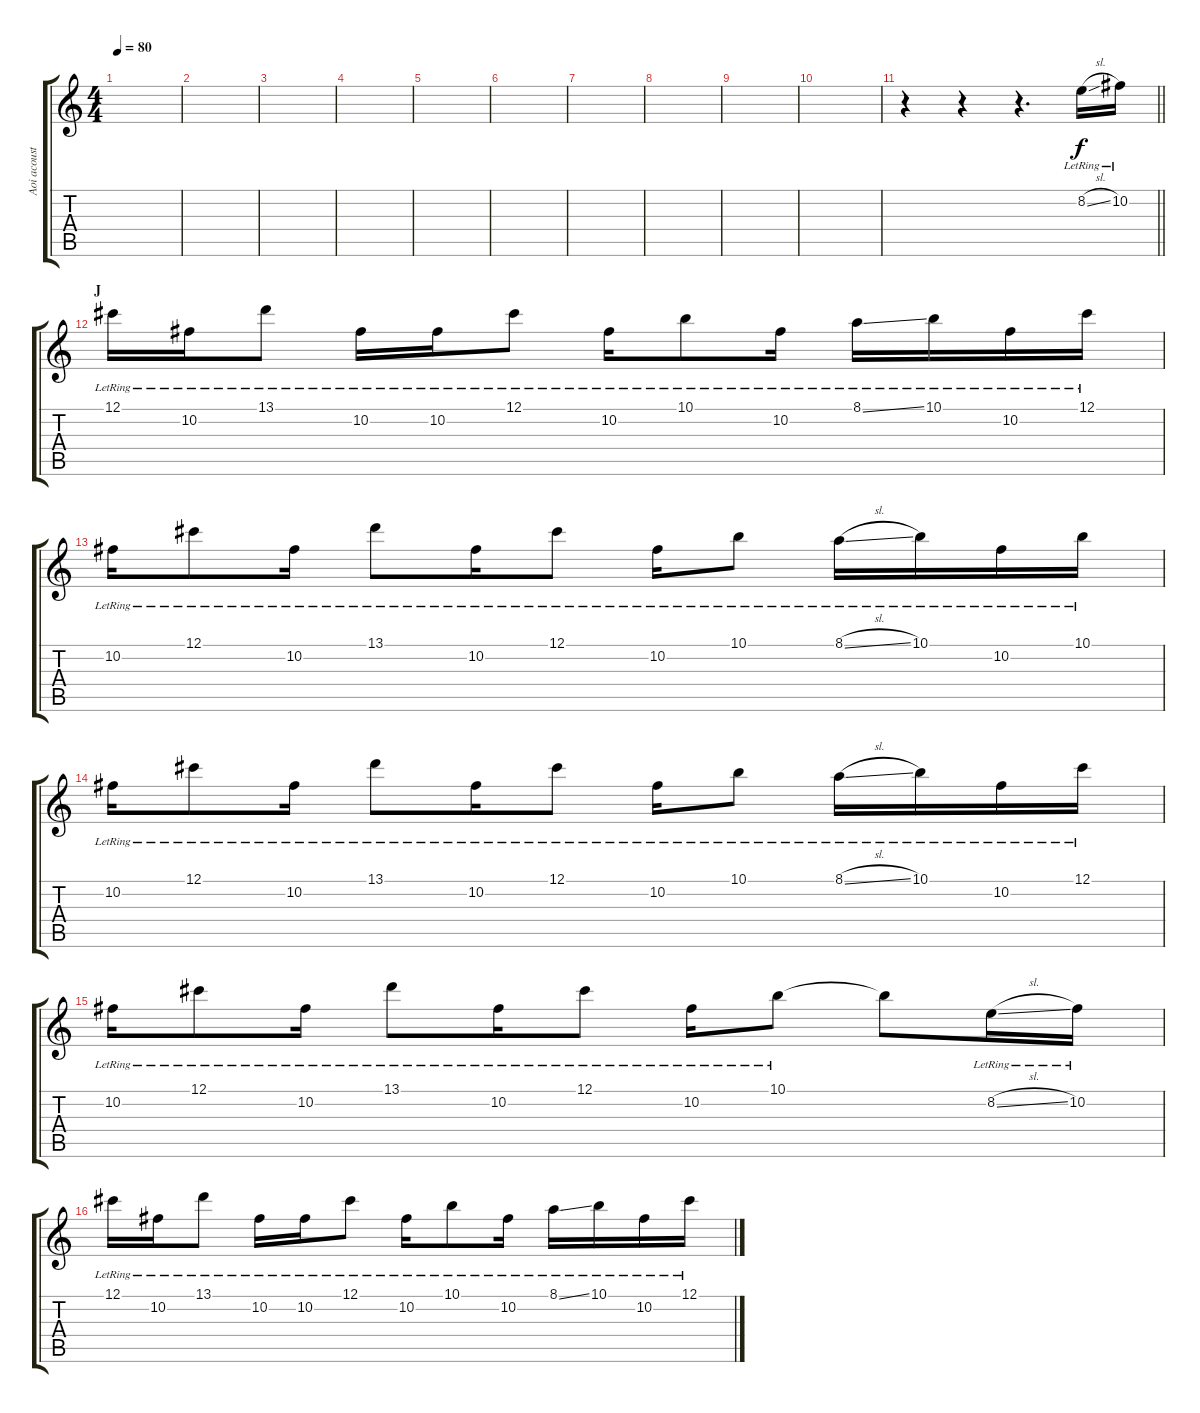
\track ("Aoi acoustic" "Aoi acoust") {instrument acousticguitarsteel}
\staff {score tabs}
\tuning (Db4 Ab3 E3 B2 Gb2 B1) {hide}
\ts (4 4)
\tempo 80
\clef g2
\ks c
|
|
|
|
|
|
|
|
|
|
\barLineRight lightlight
r.4 r.4 r.4{d} 8.2{sl lr}.16{volume 16 balance 8} 10.2{lr}.16 |
\section ("" "J")
12.1{lr}.16 10.2{lr}.16 13.1{lr}.8 10.2{lr}.16 10.2{lr}.16 12.1{lr}.8 10.2{lr}.16 10.1{lr}.8 10.2{lr}.16 8.1{ss lr}.16 10.1{lr}.16 10.2{lr}.16 12.1{lr}.16 |
10.2{lr}.16 12.1{lr}.8 10.2{lr}.16 13.1{lr}.8 10.2{lr}.16 12.1{lr}.8 10.2{lr}.16 10.1{lr}.8 8.1{sl lr}.16 10.1{lr}.16 10.2{lr}.16 10.1{lr}.16 |
10.2{lr}.16 12.1{lr}.8 10.2{lr}.16 13.1{lr}.8 10.2{lr}.16 12.1{lr}.8 10.2{lr}.16 10.1{lr}.8 8.1{sl lr}.16 10.1{lr}.16 10.2{lr}.16 12.1{lr}.16 |
10.2{lr}.16 12.1{lr}.8 10.2{lr}.16 13.1{lr}.8 10.2{lr}.16 12.1{lr}.8 10.2{lr}.16 10.1{lr}.8 10.1{t}.8 8.2{sl lr}.16 10.2{lr}.16 |
12.1{lr}.16 10.2{lr}.16 13.1{lr}.8 10.2{lr}.16 10.2{lr}.16 12.1{lr}.8 10.2{lr}.16 10.1{lr}.8 10.2{lr}.16 8.1{ss lr}.16 10.1{lr}.16 10.2{lr}.16 12.1{lr}.16
